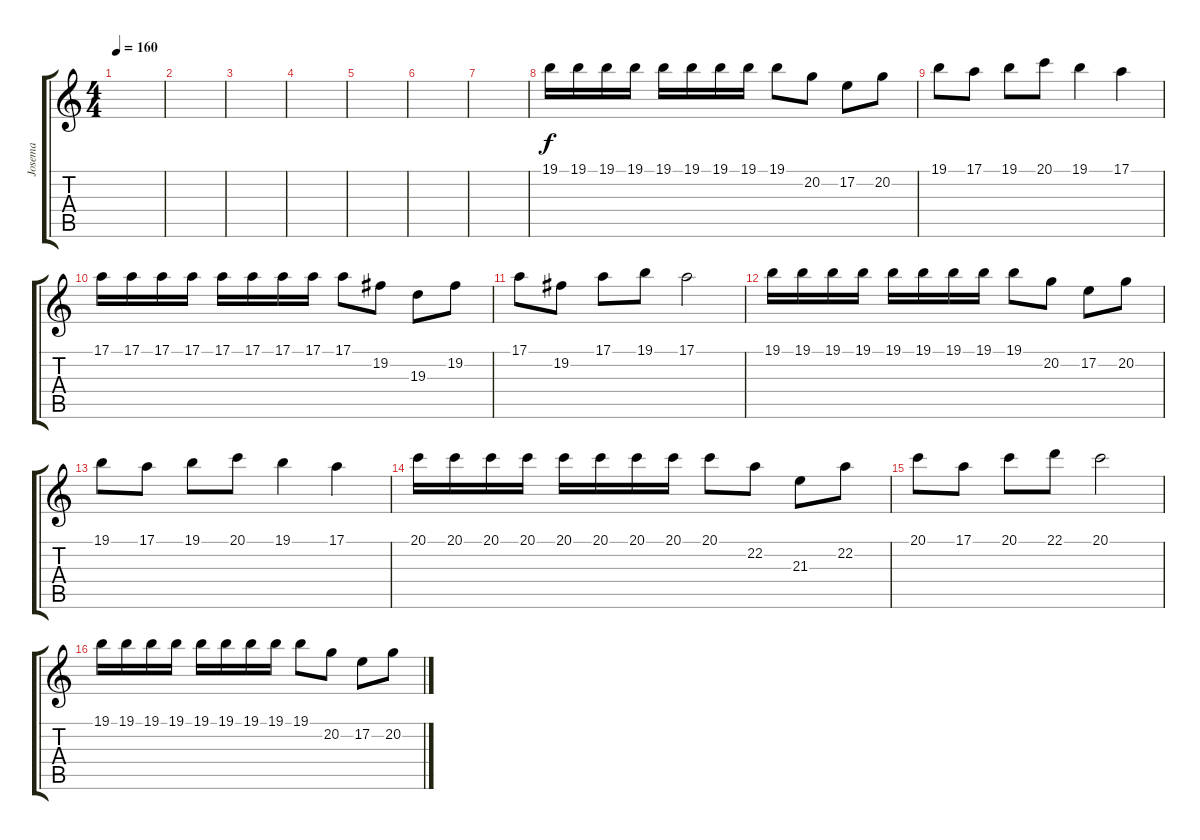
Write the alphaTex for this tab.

\track ("Josema" "Josema") {instrument flute}
\staff {score tabs}
\tuning (E4 B3 G3 D3 A2 E2) {hide}
\ts (4 4)
\tempo 160
\clef g2
\ks c
|
|
|
|
|
|
|
19.1.16 19.1.16 19.1.16 19.1.16 19.1.16 19.1.16 19.1.16 19.1.16 19.1.8 20.2.8 17.2.8 20.2.8 |
19.1.8 17.1.8 19.1.8 20.1.8 19.1.4 17.1.4 |
17.1.16 17.1.16 17.1.16 17.1.16 17.1.16 17.1.16 17.1.16 17.1.16 17.1.8 19.2.8 19.3.8 19.2.8 |
17.1.8 19.2.8 17.1.8 19.1.8 17.1.2 |
19.1.16 19.1.16 19.1.16 19.1.16 19.1.16 19.1.16 19.1.16 19.1.16 19.1.8 20.2.8 17.2.8 20.2.8 |
19.1.8 17.1.8 19.1.8 20.1.8 19.1.4 17.1.4 |
20.1.16 20.1.16 20.1.16 20.1.16 20.1.16 20.1.16 20.1.16 20.1.16 20.1.8 22.2.8 21.3.8 22.2.8 |
20.1.8 17.1.8 20.1.8 22.1.8 20.1.2 |
19.1.16 19.1.16 19.1.16 19.1.16 19.1.16 19.1.16 19.1.16 19.1.16 19.1.8 20.2.8 17.2.8 20.2.8
